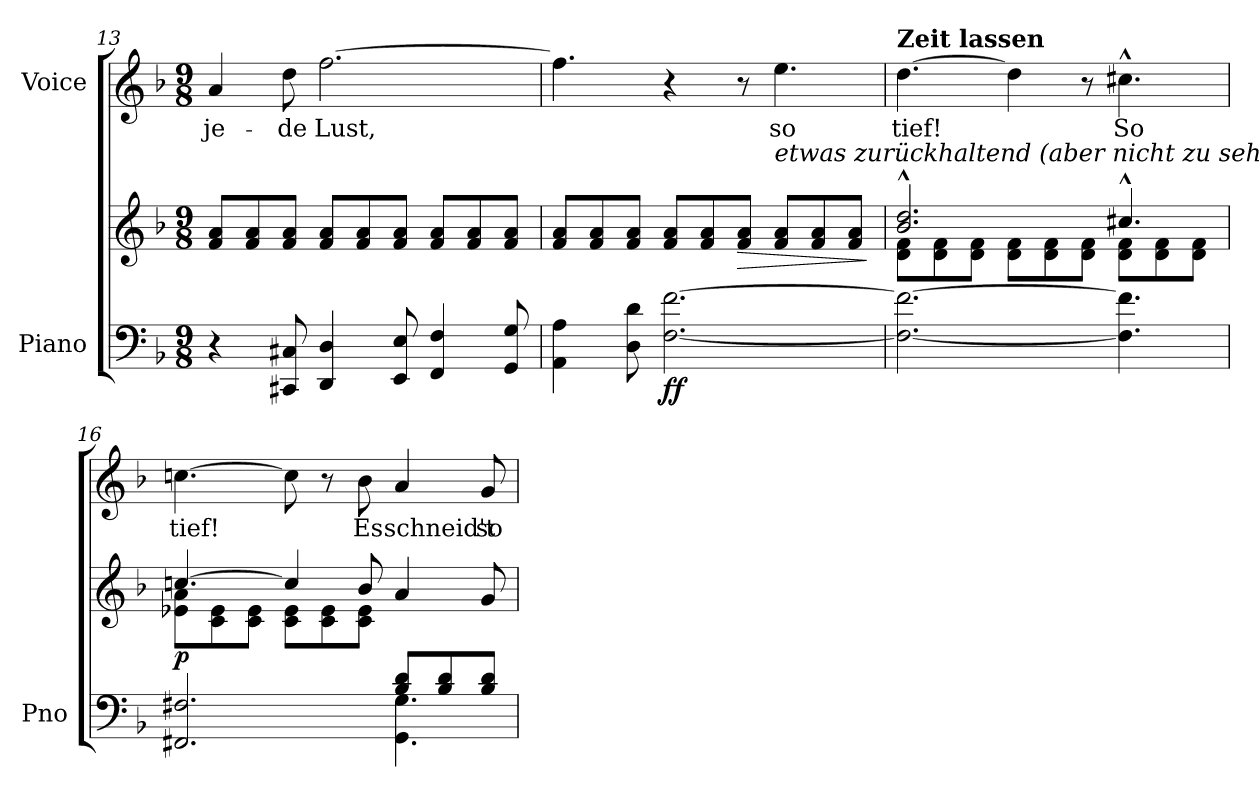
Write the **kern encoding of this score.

**kern	**kern	**dynam	**kern	**text
*part2	*part2	*part2	*part1	*part1
*staff3	*staff2	*staff2/3	*staff1	*staff1
*I"Piano	*	*	*I"Voice	*
*I'Pno	*	*	*	*
*clefF4	*clefG2	*	*clefG2	*
*k[b-]	*k[b-]	*	*k[b-]	*
*M9/8	*M9/8	*	*M9/8	*
=13	=13	=13	=13	=13
4r	8f/ 8a/L	.	4a/	je-
.	8f/ 8a/	.	.	.
8CC#X/ 8C#X/	8f/ 8a/J	.	8dd\	-de
4DD/ 4D/	8f/ 8a/L	.	[2.ff\	Lust,
.	8f/ 8a/	.	.	.
8EE/ 8E/	8f/ 8a/J	.	.	.
4FF/ 4F/	8f/ 8a/L	.	.	.
.	8f/ 8a/	.	.	.
8GG/ 8G/	8f/ 8a/J	.	.	.
=14	=14	=14	=14	=14
4AA\ 4A\	8f/ 8a/L	.	4.ff\]	.
.	8f/ 8a/	.	.	.
8D\ 8d\	8f/ 8a/J	.	.	.
!	!	!LO:DY:b=2	!	!
[2.F\ [2.f\	8f/ 8a/L	ff	4r	.
.	8f/ 8a/	.	.	.
!	!	!LO:HP:b	!	!
.	8f/ 8a/J	>	8r	.
!	!LO:TX:i:t=etwas zurückhaltend (aber nicht zu sehr.)	!	!	!
.	8f/ 8a/L	.	4.ee\	so
.	8f/ 8a/	.	.	.
.	8f/ 8a/J	.	.	.
.	.	]	.	.
=15	=15	=15	=15	=15
*	*^	*	*	*
!	!	!	!	!LO:TX:a:B:t=Zeit lassen	!
2.F\_ 2.f\_	2.b-/^^ 2.dd/^^	8d\ 8f\L	.	[4.dd\	tief!
.	.	8d\ 8f\	.	.	.
.	.	8d\ 8f\J	.	.	.
.	.	8d\ 8f\L	.	4dd\]	.
.	.	8d\ 8f\	.	.	.
.	.	8d\ 8f\J	.	8r	.
4.F\] 4.f\]	4.cc#X^^/	8d\ 8f\L	.	4.cc#X^^\	So
.	.	8d\ 8f\	.	.	.
.	.	8d\ 8f\J	.	.	.
=16	=16	=16	=16	=16	=16
*^	*	*	*	*	*
!	!	!	!	!LO:DY:a=2	!	!
2.ryy	2.FF#X/ 2.F#X/	[4.ccn/	8e-X\ 8a\L	p	[4.ccn\	tief!
.	.	.	8c\ 8e-\	.	.	.
.	.	.	8c\ 8e-\J	.	.	.
.	.	4cc/]	8c\ 8e-\L	.	8cc\]	.
.	.	.	8c\ 8e-\	.	8r	.
.	.	8b-/	8c\ 8e-\J	.	8b-\	Es
8B-/ 8d/L	4.GG\ 4.G\	4a/	4ryy	.	4a/	schneid't
8B-/ 8d/	.	.	.	.	.	.
8B-/ 8d/J	.	8g/	8ryy	.	8g/	so
*v	*v	*	*	*	*	*
*	*v	*v	*	*	*
=	=	=	=	=
*-	*-	*-	*-	*-
